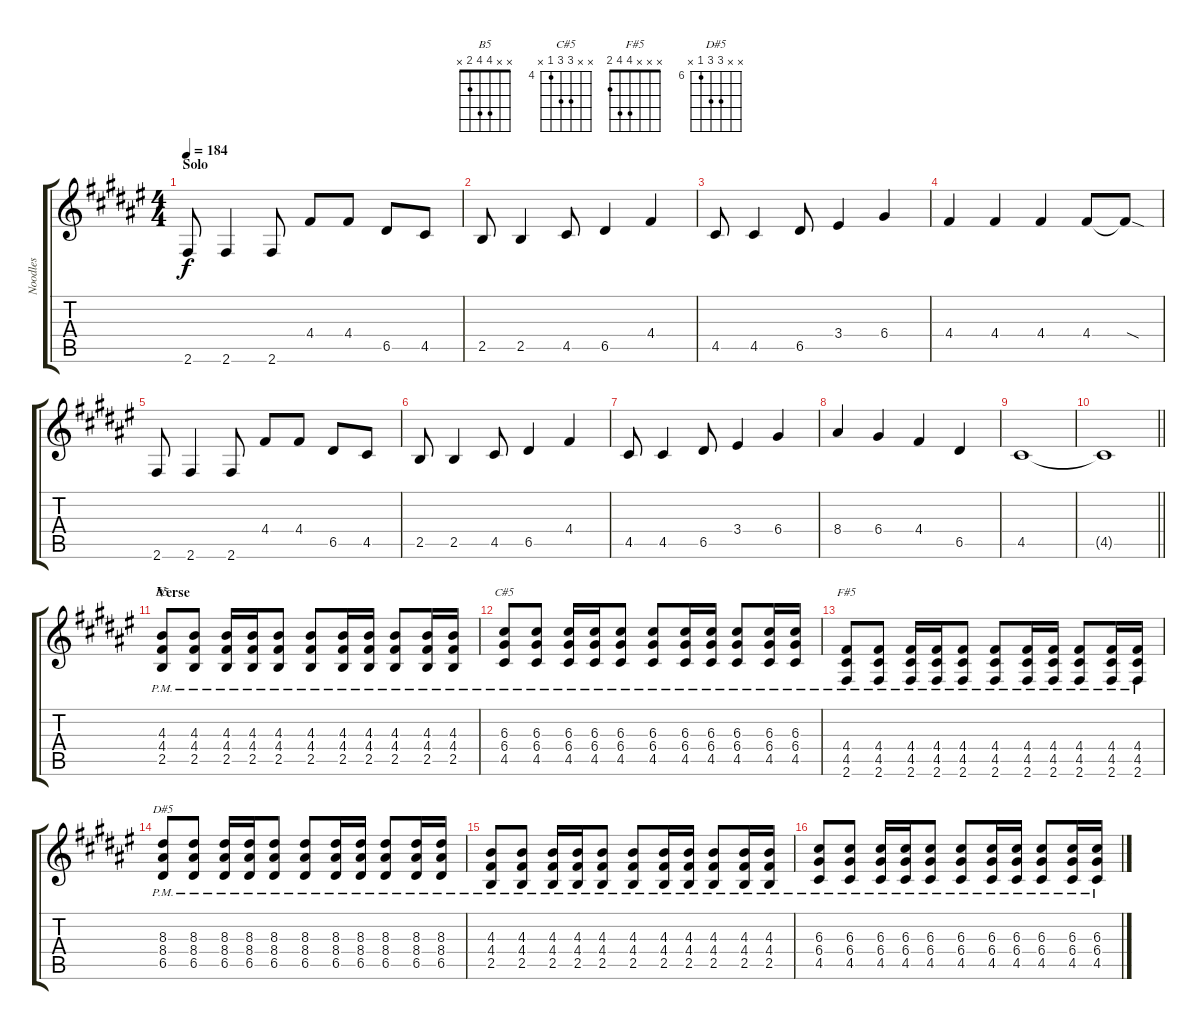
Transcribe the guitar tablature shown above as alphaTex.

\track ("Noodles" "Noodles") {instrument distortionguitar}
\staff {score tabs}
\tuning (E4 B3 G3 D3 A2 E2) {hide}
\chord ("B5" x x 4 4 2 x)
\chord ("C#5" x x 6 6 4 x) {firstfret 4}
\chord ("F#5" x x x 4 4 2)
\chord ("D#5" x x 8 8 6 x) {firstfret 6}
\ts (4 4)
\section ("" "Solo")
\tempo 184
\clef g2
\ks f#
2.6.8{dy f} 2.6.4 2.6.8 4.4.8 4.4.8 6.5.8 4.5.8 |
2.5.8 2.5.4 4.5.8 6.5.4 4.4.4 |
4.5.8 4.5.4 6.5.8 3.4.4 6.4.4 |
4.4.4 4.4.4 4.4.4 4.4.8 4.4{sod t}.8 |
2.6.8 2.6.4 2.6.8 4.4.8 4.4.8 6.5.8 4.5.8 |
2.5.8 2.5.4 4.5.8 6.5.4 4.4.4 |
4.5.8 4.5.4 6.5.8 3.4.4 6.4.4 |
8.4.4 6.4.4 4.4.4 6.5.4 |
4.5.1 |
\barLineRight lightlight
4.5{t}.1 |
\section ("" "Verse")
(4.3{pm} 4.4{pm} 2.5{pm}).8{ch "B5"} (4.3{pm} 4.4{pm} 2.5{pm}).8 (4.3{pm} 4.4{pm} 2.5{pm}).16 (4.3{pm} 4.4{pm} 2.5{pm}).16 (4.3{pm} 4.4{pm} 2.5{pm}).8 (4.3{pm} 4.4{pm} 2.5{pm}).8 (4.3{pm} 4.4{pm} 2.5{pm}).16 (4.3{pm} 4.4{pm} 2.5{pm}).16 (4.3{pm} 4.4{pm} 2.5{pm}).8 (4.3{pm} 4.4{pm} 2.5{pm}).16 (4.3{pm} 4.4{pm} 2.5{pm}).16 |
(6.3{pm} 6.4{pm} 4.5{pm}).8{ch "C#5"} (6.3{pm} 6.4{pm} 4.5{pm}).8 (6.3{pm} 6.4{pm} 4.5{pm}).16 (6.3{pm} 6.4{pm} 4.5{pm}).16 (6.3{pm} 6.4{pm} 4.5{pm}).8 (6.3{pm} 6.4{pm} 4.5{pm}).8 (6.3{pm} 6.4{pm} 4.5{pm}).16 (6.3{pm} 6.4{pm} 4.5{pm}).16 (6.3{pm} 6.4{pm} 4.5{pm}).8 (6.3{pm} 6.4{pm} 4.5{pm}).16 (6.3{pm} 6.4{pm} 4.5{pm}).16 |
(4.4{pm} 4.5{pm} 2.6{pm}).8{ch "F#5"} (4.4{pm} 4.5{pm} 2.6{pm}).8 (4.4{pm} 4.5{pm} 2.6{pm}).16 (4.4{pm} 4.5{pm} 2.6{pm}).16 (4.4{pm} 4.5{pm} 2.6{pm}).8 (4.4{pm} 4.5{pm} 2.6{pm}).8 (4.4{pm} 4.5{pm} 2.6{pm}).16 (4.4{pm} 4.5{pm} 2.6{pm}).16 (4.4{pm} 4.5{pm} 2.6{pm}).8 (4.4{pm} 4.5{pm} 2.6{pm}).16 (4.4{pm} 4.5{pm} 2.6{pm}).16 |
(8.3{pm} 8.4{pm} 6.5{pm}).8{ch "D#5"} (8.3{pm} 8.4{pm} 6.5{pm}).8 (8.3{pm} 8.4{pm} 6.5{pm}).16 (8.3{pm} 8.4{pm} 6.5{pm}).16 (8.3{pm} 8.4{pm} 6.5{pm}).8 (8.3{pm} 8.4{pm} 6.5{pm}).8 (8.3{pm} 8.4{pm} 6.5{pm}).16 (8.3{pm} 8.4{pm} 6.5{pm}).16 (8.3{pm} 8.4{pm} 6.5{pm}).8 (8.3{pm} 8.4{pm} 6.5{pm}).16 (8.3{pm} 8.4{pm} 6.5{pm}).16 |
(4.3{pm} 4.4{pm} 2.5{pm}).8 (4.3{pm} 4.4{pm} 2.5{pm}).8 (4.3{pm} 4.4{pm} 2.5{pm}).16 (4.3{pm} 4.4{pm} 2.5{pm}).16 (4.3{pm} 4.4{pm} 2.5{pm}).8 (4.3{pm} 4.4{pm} 2.5{pm}).8 (4.3{pm} 4.4{pm} 2.5{pm}).16 (4.3{pm} 4.4{pm} 2.5{pm}).16 (4.3{pm} 4.4{pm} 2.5{pm}).8 (4.3{pm} 4.4{pm} 2.5{pm}).16 (4.3{pm} 4.4{pm} 2.5{pm}).16 |
(6.3{pm} 6.4{pm} 4.5{pm}).8 (6.3{pm} 6.4{pm} 4.5{pm}).8 (6.3{pm} 6.4{pm} 4.5{pm}).16 (6.3{pm} 6.4{pm} 4.5{pm}).16 (6.3{pm} 6.4{pm} 4.5{pm}).8 (6.3{pm} 6.4{pm} 4.5{pm}).8 (6.3{pm} 6.4{pm} 4.5{pm}).16 (6.3{pm} 6.4{pm} 4.5{pm}).16 (6.3{pm} 6.4{pm} 4.5{pm}).8 (6.3{pm} 6.4{pm} 4.5{pm}).16 (6.3{pm} 6.4{pm} 4.5{pm}).16
